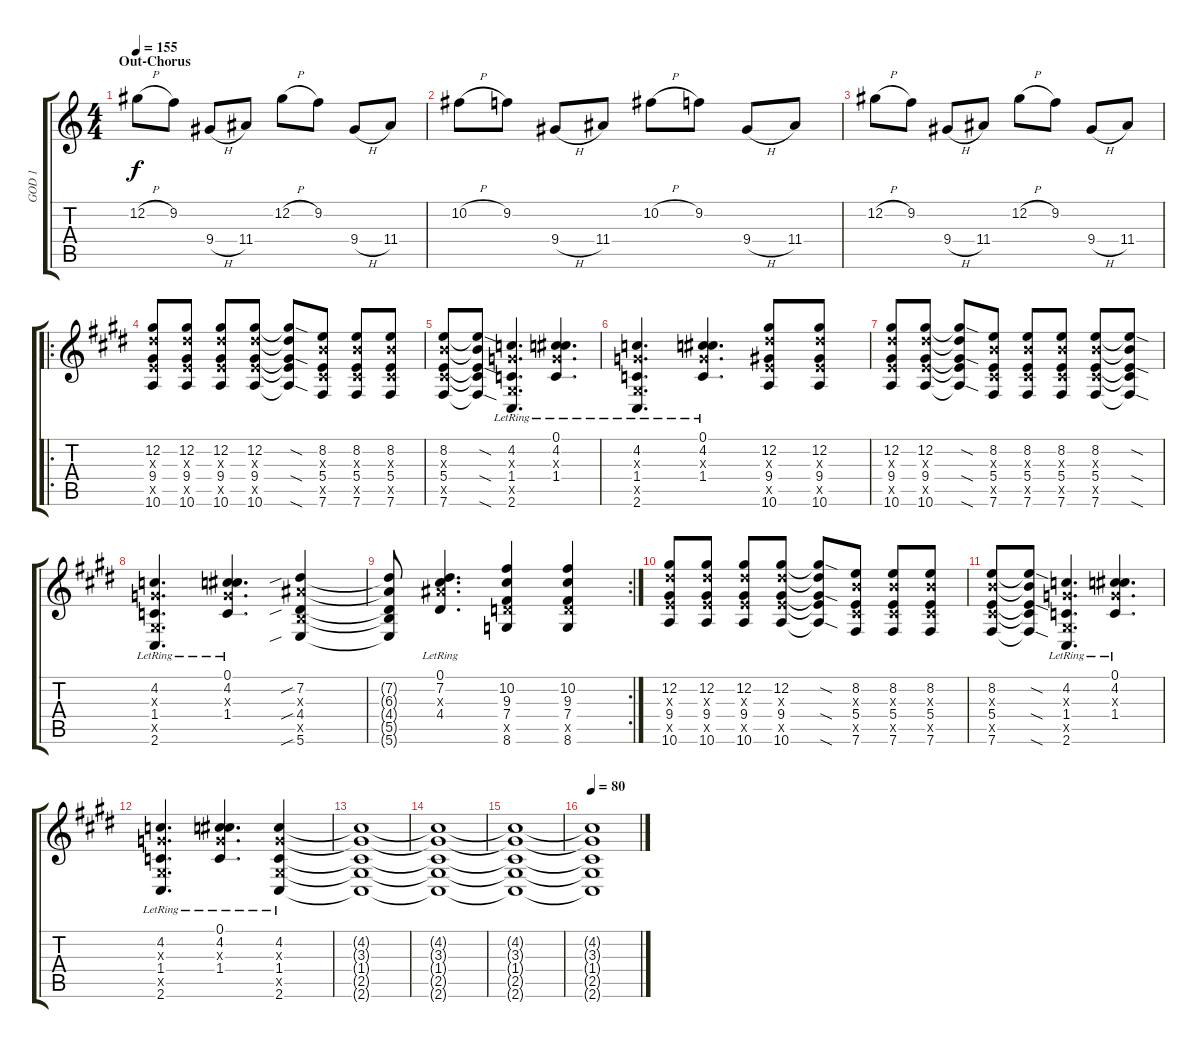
\track ("GOD 1" "GOD 1") {instrument distortionguitar}
\staff {score tabs}
\tuning (Db4 Ab3 E3 B2 Gb2 B1) {hide}
\ts (4 4)
\section ("" "Out-Chorus")
\tempo 155
\clef g2
\ks c
12.2{h}.8{dy f} 9.2.8 9.4{h}.8 11.4.8 12.2{h}.8 9.2.8 9.4{h}.8 11.4.8 |
10.2{h}.8 9.2.8 9.4{h}.8 11.4.8 10.2{h}.8 9.2.8 9.4{h}.8 11.4.8 |
12.2{h}.8 9.2.8 9.4{h}.8 11.4.8 12.2{h}.8 9.2.8 9.4{h}.8 11.4.8 |
\ro
\ks e
(12.2 11.3{x} 9.4 10.5{x} 10.6).8 (12.2 11.3{x} 9.4 10.5{x} 10.6).8 (12.2 11.3{x} 9.4 10.5{x} 10.6).8 (12.2 11.3{x} 9.4 10.5{x} 10.6).8 (12.2{sod t} 11.3{t} 9.4{sod t} 10.5{t} 10.6{sod t}).8 (8.2 7.3{x} 5.4 7.5{x} 7.6).8 (8.2 7.3{x} 5.4 7.5{x} 7.6).8 (8.2 7.3{x} 5.4 7.5{x} 7.6).8 |
(8.2 7.3{x} 5.4 7.5{x} 7.6).8 (8.2{sod t} 7.3{t} 5.4{sod t} 7.5{t} 7.6{sod t}).8 (4.2{lr} 3.3{x} 1.4{lr} 2.5{x} 2.6{lr}).4{d} (0.1{lr} 4.2{lr} 3.3{x} 1.4{lr}).4{d} |
(4.2{lr} 3.3{x} 1.4{lr} 2.5{x} 2.6{lr}).4{d} (0.1{lr} 4.2{lr} 3.3{x} 1.4{lr}).4{d} (12.2 11.3{x} 9.4 10.5{x} 10.6).8 (12.2 11.3{x} 9.4 10.5{x} 10.6).8 |
(12.2 11.3{x} 9.4 10.5{x} 10.6).8 (12.2 11.3{x} 9.4 10.5{x} 10.6).8 (12.2{sod t} 11.3{t} 9.4{sod t} 10.5{t} 10.6{sod t}).8 (8.2 7.3{x} 5.4 7.5{x} 7.6).8 (8.2 7.3{x} 5.4 7.5{x} 7.6).8 (8.2 7.3{x} 5.4 7.5{x} 7.6).8 (8.2 7.3{x} 5.4 7.5{x} 7.6).8 (8.2{sod t} 7.3{t} 5.4{sod t} 7.5{t} 7.6{sod t}).8 |
(4.2{lr} 3.3{x} 1.4{lr} 2.5{x} 2.6{lr}).4{d} (0.1{lr} 4.2{lr} 3.3{x} 1.4{lr}).4{d} (7.2{sib} 6.3{x} 4.4{sib} 5.5{x} 5.6{sib}).4 |
\rc 2
(7.2{t} 6.3{t} 4.4{t} 5.5{t} 5.6{t}).8 (0.1{lr} 7.2{lr} 6.3{x} 4.4{lr}).4{d} (10.2 9.3 7.4 8.5{x} 8.6).4 (10.2 9.3 7.4 8.5{x} 8.6).4 |
(12.2 11.3{x} 9.4 10.5{x} 10.6).8 (12.2 11.3{x} 9.4 10.5{x} 10.6).8 (12.2 11.3{x} 9.4 10.5{x} 10.6).8 (12.2 11.3{x} 9.4 10.5{x} 10.6).8 (12.2{sod t} 11.3{t} 9.4{sod t} 10.5{t} 10.6{sod t}).8 (8.2 7.3{x} 5.4 7.5{x} 7.6).8 (8.2 7.3{x} 5.4 7.5{x} 7.6).8 (8.2 7.3{x} 5.4 7.5{x} 7.6).8 |
(8.2 7.3{x} 5.4 7.5{x} 7.6).8 (8.2{sod t} 7.3{t} 5.4{sod t} 7.5{t} 7.6{sod t}).8 (4.2{lr} 3.3{x} 1.4{lr} 2.5{x} 2.6{lr}).4{d} (0.1{lr} 4.2{lr} 3.3{x} 1.4{lr}).4{d} |
(4.2{lr} 3.3{x} 1.4{lr} 2.5{x} 2.6{lr}).4{d} (0.1{lr} 4.2{lr} 3.3{x} 1.4{lr}).4{d} (4.2{lr} 3.3{x} 1.4{lr} 2.5{x} 2.6{lr}).4 |
(4.2{t} 3.3{t} 1.4{t} 2.5{t} 2.6{t}).1 |
(4.2{t} 3.3{t} 1.4{t} 2.5{t} 2.6{t}).1 |
(4.2{t} 3.3{t} 1.4{t} 2.5{t} 2.6{t}).1 |
\tempo 80
(4.2{t} 3.3{t} 1.4{t} 2.5{t} 2.6{t}).1
